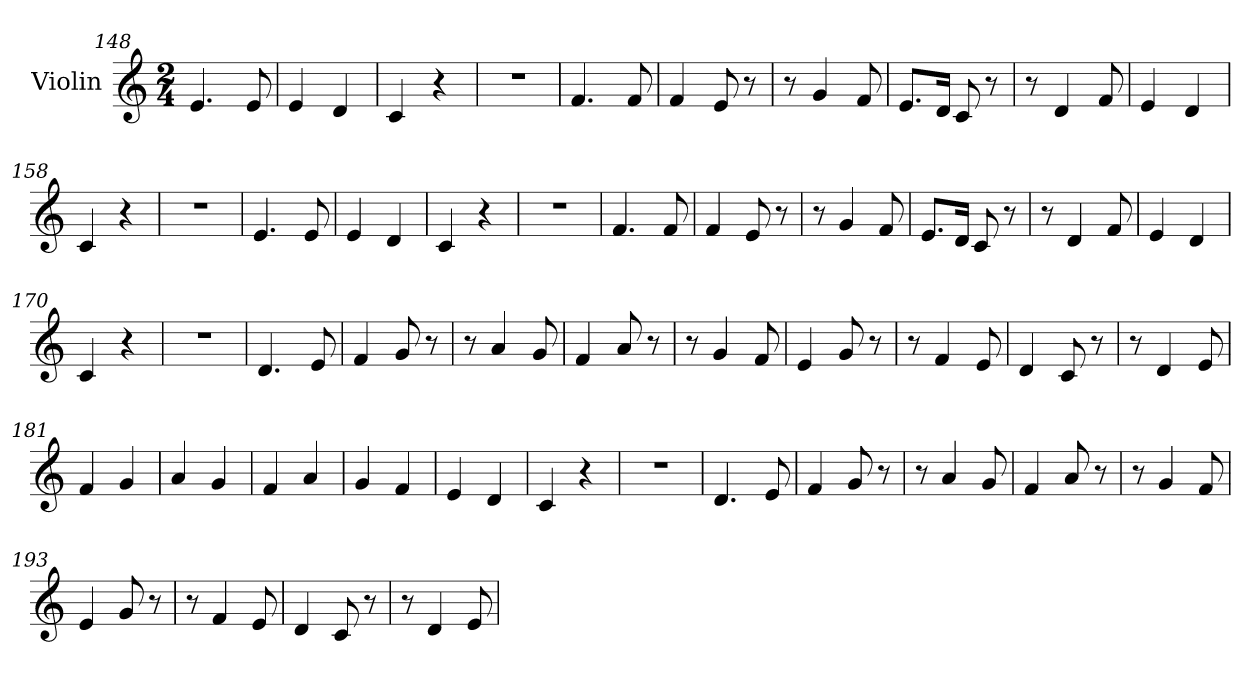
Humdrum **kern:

**kern
*part1
*staff1
*I"Violin
*clefG2
*k[]
*M2/4
=148
4.e/
8e/
=149
4e/
4d/
=150
4c/
4r
=151
2r
=152
4.f/
8f/
!!LO:LB:g=z
=153
4f/
8e/
8r
=154
8r
4g/
8f/
=155
8.e/L
16d/Jk
8c/
8r
=156
8r
4d/
8f/
=157
4e/
4d/
=158
4c/
4r
=159
2r
=160
4.e/
8e/
=161
4e/
4d/
=162
4c/
4r
!!LO:LB:g=z
=163
2r
=164
4.f/
8f/
=165
4f/
8e/
8r
=166
8r
4g/
8f/
=167
8.e/L
16d/Jk
8c/
8r
=168
8r
4d/
8f/
=169
4e/
4d/
=170
4c/
4r
=171
2r
=172
4.d/
8e/
!!LO:LB:g=z
=173
4f/
8g/
8r
=174
8r
4a/
8g/
=175
4f/
8a/
8r
=176
8r
4g/
8f/
=177
4e/
8g/
8r
=178
8r
4f/
8e/
=179
4d/
8c/
8r
=180
8r
4d/
8e/
=181
4f/
4g/
!!LO:LB:g=z
=182
4a/
4g/
=183
4f/
4a/
=184
4g/
4f/
=185
4e/
4d/
=186
4c/
4r
=187
2r
=188
4.d/
8e/
=189
4f/
8g/
8r
=190
8r
4a/
8g/
=191
4f/
8a/
8r
!!LO:LB:g=z
=192
8r
4g/
8f/
=193
4e/
8g/
8r
=194
8r
4f/
8e/
=195
4d/
8c/
8r
=196
8r
4d/
8e/
=
*-
